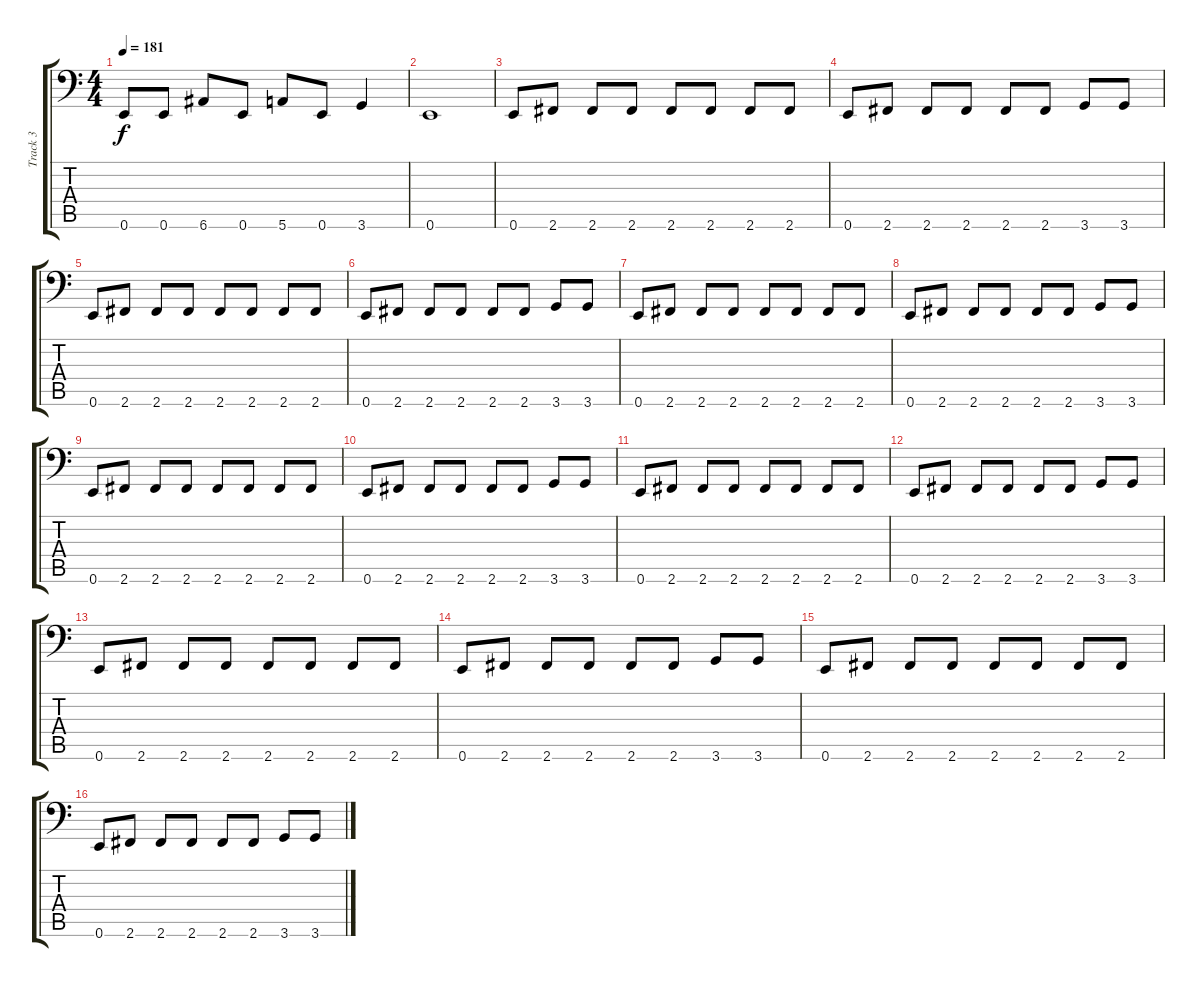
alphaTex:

\track ("Track 3" "Track 3") {instrument slapbass1}
\staff {score tabs}
\tuning (E3 B2 G2 D2 A1 E1) {hide}
\ts (4 4)
\tempo 181
\clef f4
\ks c
0.6.8{dy f} 0.6.8 6.6.8 0.6.8 5.6.8 0.6.8 3.6.4 |
0.6.1 |
0.6.8 2.6.8 2.6.8 2.6.8 2.6.8 2.6.8 2.6.8 2.6.8 |
0.6.8 2.6.8 2.6.8 2.6.8 2.6.8 2.6.8 3.6.8 3.6.8 |
0.6.8 2.6.8 2.6.8 2.6.8 2.6.8 2.6.8 2.6.8 2.6.8 |
0.6.8 2.6.8 2.6.8 2.6.8 2.6.8 2.6.8 3.6.8 3.6.8 |
0.6.8 2.6.8 2.6.8 2.6.8 2.6.8 2.6.8 2.6.8 2.6.8 |
0.6.8 2.6.8 2.6.8 2.6.8 2.6.8 2.6.8 3.6.8 3.6.8 |
0.6.8 2.6.8 2.6.8 2.6.8 2.6.8 2.6.8 2.6.8 2.6.8 |
0.6.8 2.6.8 2.6.8 2.6.8 2.6.8 2.6.8 3.6.8 3.6.8 |
0.6.8 2.6.8 2.6.8 2.6.8 2.6.8 2.6.8 2.6.8 2.6.8 |
0.6.8 2.6.8 2.6.8 2.6.8 2.6.8 2.6.8 3.6.8 3.6.8 |
0.6.8 2.6.8 2.6.8 2.6.8 2.6.8 2.6.8 2.6.8 2.6.8 |
0.6.8 2.6.8 2.6.8 2.6.8 2.6.8 2.6.8 3.6.8 3.6.8 |
0.6.8 2.6.8 2.6.8 2.6.8 2.6.8 2.6.8 2.6.8 2.6.8 |
0.6.8 2.6.8 2.6.8 2.6.8 2.6.8 2.6.8 3.6.8 3.6.8
